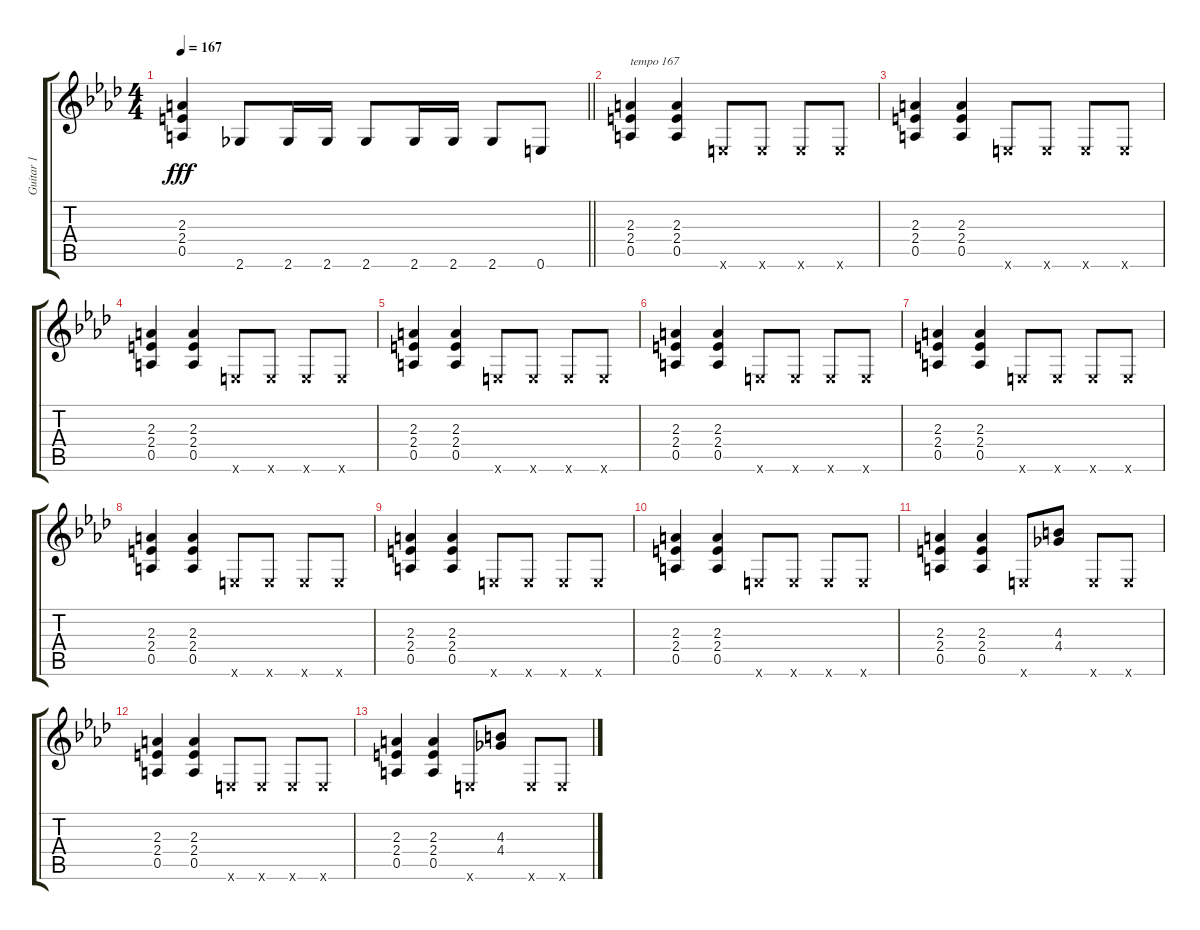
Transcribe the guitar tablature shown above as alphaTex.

\track ("Guitar 1" "Guitar 1") {instrument distortionguitar}
\staff {score tabs}
\tuning (E4 B3 G3 D3 A2 E2) {hide}
\ts (4 4)
\tempo 167
\clef g2
\barLineRight lightlight
\ks ab
(2.3 2.4 0.5).4{dy fff} 2.6.8 2.6.16 2.6.16 2.6.8 2.6.16 2.6.16 2.6.8 0.6.8 |
(2.3 2.4 0.5).4{txt "tempo 167"} (2.3 2.4 0.5).4 0.6{x}.8 0.6{x}.8 0.6{x}.8 0.6{x}.8 |
(2.3 2.4 0.5).4 (2.3 2.4 0.5).4 0.6{x}.8 0.6{x}.8 0.6{x}.8 0.6{x}.8 |
(2.3 2.4 0.5).4 (2.3 2.4 0.5).4 0.6{x}.8 0.6{x}.8 0.6{x}.8 0.6{x}.8 |
(2.3 2.4 0.5).4 (2.3 2.4 0.5).4 0.6{x}.8 0.6{x}.8 0.6{x}.8 0.6{x}.8 |
(2.3 2.4 0.5).4 (2.3 2.4 0.5).4 0.6{x}.8 0.6{x}.8 0.6{x}.8 0.6{x}.8 |
(2.3 2.4 0.5).4 (2.3 2.4 0.5).4 0.6{x}.8 0.6{x}.8 0.6{x}.8 0.6{x}.8 |
(2.3 2.4 0.5).4 (2.3 2.4 0.5).4 0.6{x}.8 0.6{x}.8 0.6{x}.8 0.6{x}.8 |
(2.3 2.4 0.5).4 (2.3 2.4 0.5).4 0.6{x}.8 0.6{x}.8 0.6{x}.8 0.6{x}.8 |
(2.3 2.4 0.5).4{volume 0} (2.3 2.4 0.5).4 0.6{x}.8 0.6{x}.8 0.6{x}.8 0.6{x}.8 |
(2.3 2.4 0.5).4 (2.3 2.4 0.5).4 0.6{x}.8 (4.3 4.4).8 0.6{x}.8 0.6{x}.8 |
(2.3 2.4 0.5).4 (2.3 2.4 0.5).4 0.6{x}.8 0.6{x}.8 0.6{x}.8 0.6{x}.8 |
(2.3 2.4 0.5).4 (2.3 2.4 0.5).4 0.6{x}.8 (4.3 4.4).8 0.6{x}.8 0.6{x}.8
